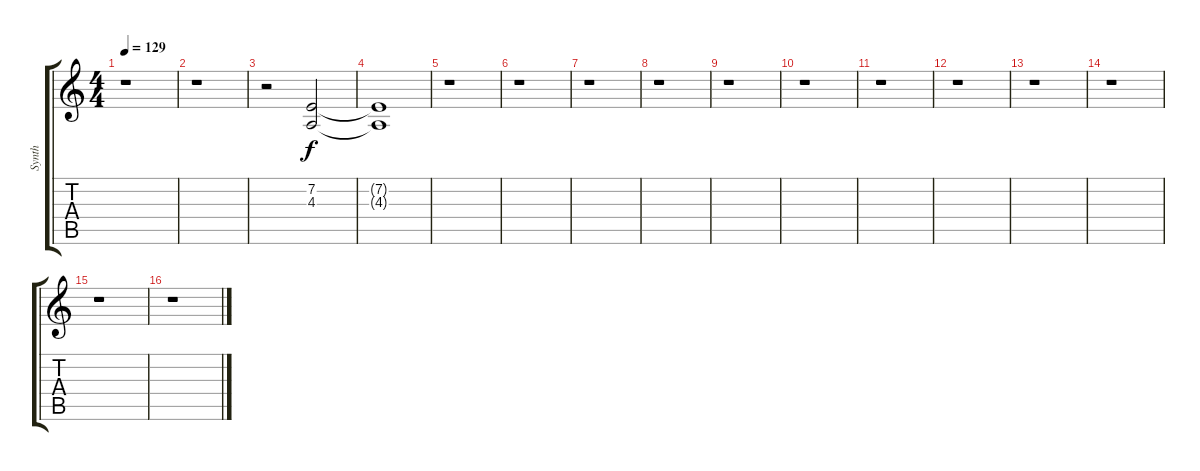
\track ("Synth" "Synth") {instrument stringensemble1}
\staff {score tabs}
\tuning (D4 A3 F3 C3 G2 D2) {hide}
\ts (4 4)
\tempo 129
\clef g2
\ks c
r.1{dy f} |
r.1 |
r.2 (7.2 4.3).2 |
(7.2{t} 4.3{t}).1 |
r.1 |
r.1 |
r.1 |
r.1 |
r.1 |
r.1 |
r.1 |
r.1 |
r.1 |
r.1 |
r.1 |
r.1
